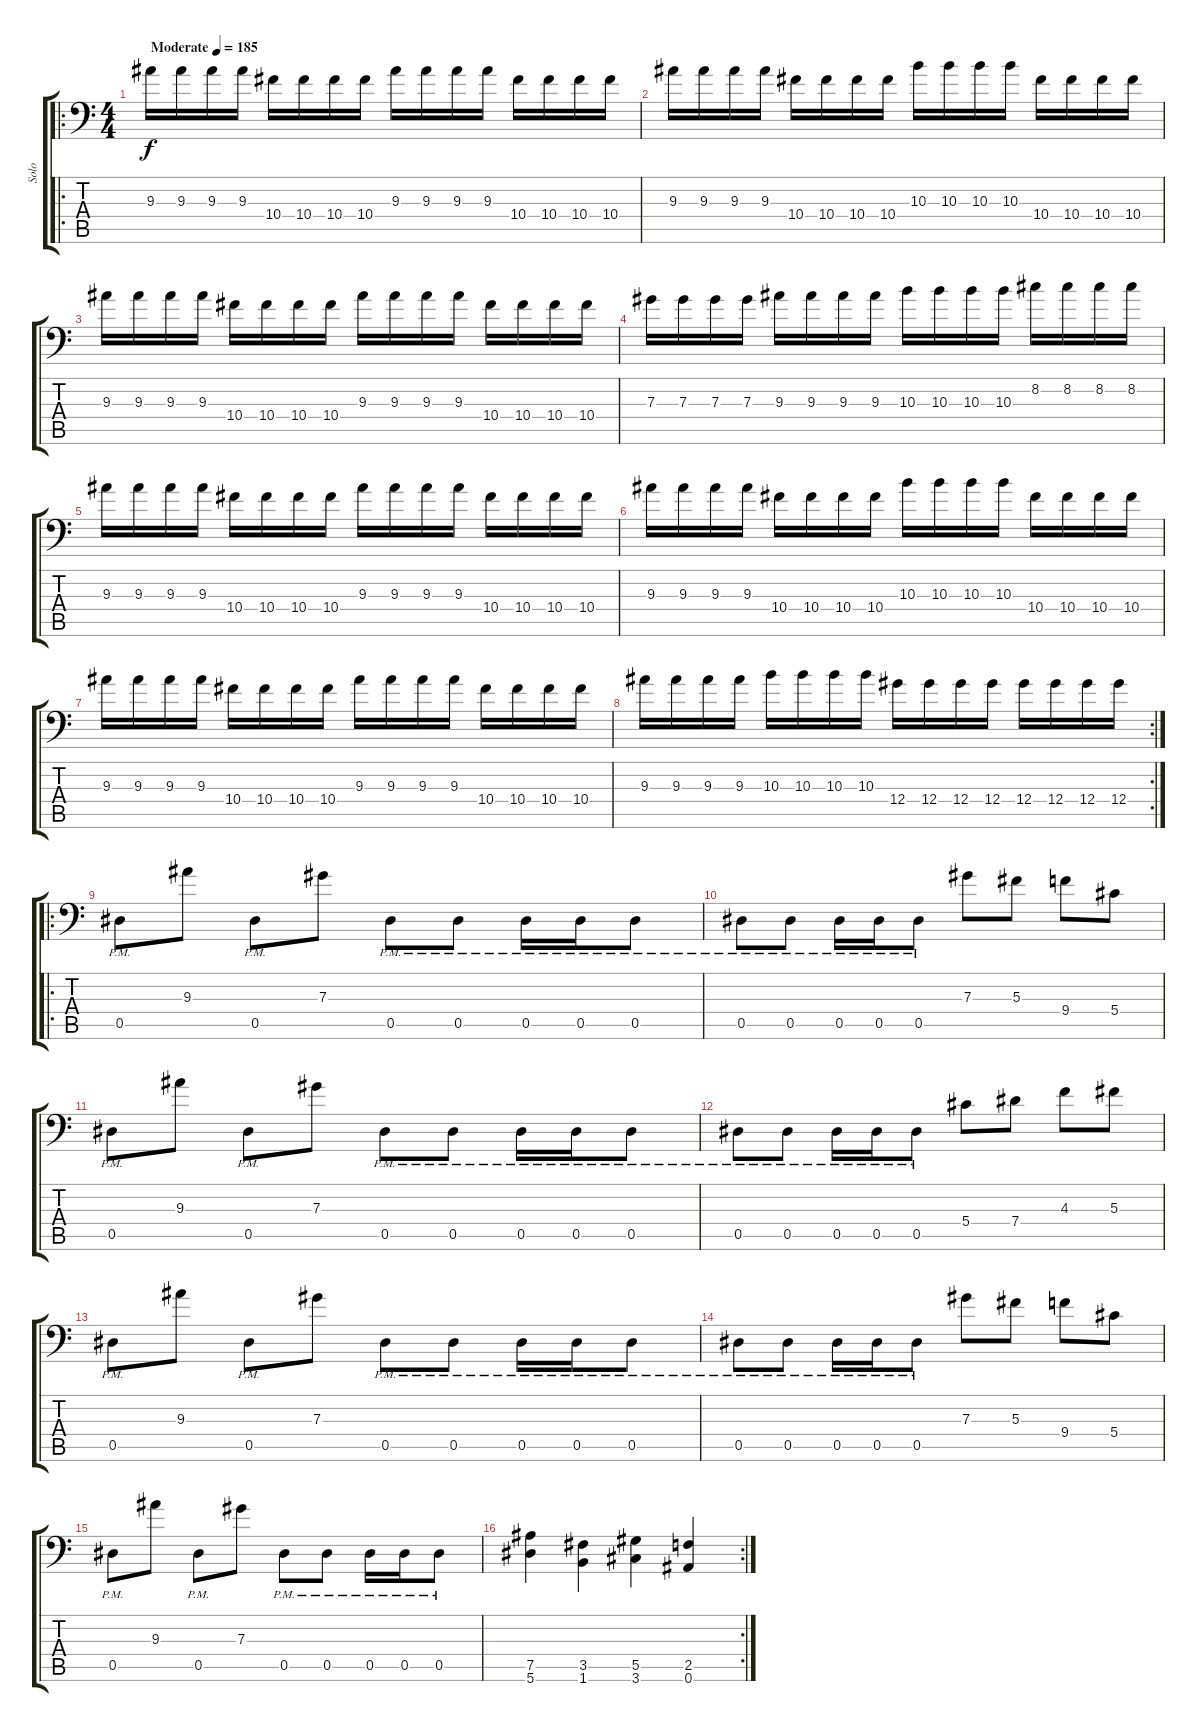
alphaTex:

\track ("Solo" "Solo") {instrument distortionguitar}
\staff {score tabs}
\tuning (Bb3 F3 Db3 Ab2 Eb2 Bb1) {hide}
\ro
\ts (4 4)
\tempo (185 "Moderate")
\clef f4
\ks c
9.3.16{dy f instrument distortionguitar} 9.3.16 9.3.16 9.3.16 10.4.16 10.4.16 10.4.16 10.4.16 9.3.16 9.3.16 9.3.16 9.3.16 10.4.16 10.4.16 10.4.16 10.4.16 |
9.3.16 9.3.16 9.3.16 9.3.16 10.4.16 10.4.16 10.4.16 10.4.16 10.3.16 10.3.16 10.3.16 10.3.16 10.4.16 10.4.16 10.4.16 10.4.16 |
9.3.16 9.3.16 9.3.16 9.3.16 10.4.16 10.4.16 10.4.16 10.4.16 9.3.16 9.3.16 9.3.16 9.3.16 10.4.16 10.4.16 10.4.16 10.4.16 |
7.3.16 7.3.16 7.3.16 7.3.16 9.3.16 9.3.16 9.3.16 9.3.16 10.3.16 10.3.16 10.3.16 10.3.16 8.2.16 8.2.16 8.2.16 8.2.16 |
9.3.16 9.3.16 9.3.16 9.3.16 10.4.16 10.4.16 10.4.16 10.4.16 9.3.16 9.3.16 9.3.16 9.3.16 10.4.16 10.4.16 10.4.16 10.4.16 |
9.3.16 9.3.16 9.3.16 9.3.16 10.4.16 10.4.16 10.4.16 10.4.16 10.3.16 10.3.16 10.3.16 10.3.16 10.4.16 10.4.16 10.4.16 10.4.16 |
9.3.16 9.3.16 9.3.16 9.3.16 10.4.16 10.4.16 10.4.16 10.4.16 9.3.16 9.3.16 9.3.16 9.3.16 10.4.16 10.4.16 10.4.16 10.4.16 |
\rc 2
9.3.16 9.3.16 9.3.16 9.3.16 10.3.16 10.3.16 10.3.16 10.3.16 12.4.16 12.4.16 12.4.16 12.4.16 12.4.16 12.4.16 12.4.16 12.4.16 |
\ro
0.5{pm}.8 9.3.8 0.5{pm}.8 7.3.8 0.5{pm}.8 0.5{pm}.8 0.5{pm}.16 0.5{pm}.16 0.5{pm}.8 |
0.5{pm}.8 0.5{pm}.8 0.5{pm}.16 0.5{pm}.16 0.5{pm}.8 7.3.8 5.3.8 9.4.8 5.4.8 |
0.5{pm}.8 9.3.8 0.5{pm}.8 7.3.8 0.5{pm}.8 0.5{pm}.8 0.5{pm}.16 0.5{pm}.16 0.5{pm}.8 |
0.5{pm}.8 0.5{pm}.8 0.5{pm}.16 0.5{pm}.16 0.5{pm}.8 5.4.8 7.4.8 4.3.8 5.3.8 |
0.5{pm}.8 9.3.8 0.5{pm}.8 7.3.8 0.5{pm}.8 0.5{pm}.8 0.5{pm}.16 0.5{pm}.16 0.5{pm}.8 |
0.5{pm}.8 0.5{pm}.8 0.5{pm}.16 0.5{pm}.16 0.5{pm}.8 7.3.8 5.3.8 9.4.8 5.4.8 |
0.5{pm}.8 9.3.8 0.5{pm}.8 7.3.8 0.5{pm}.8 0.5{pm}.8 0.5{pm}.16 0.5{pm}.16 0.5{pm}.8 |
\rc 2
(7.5 5.6).4 (3.5 1.6).4 (5.5 3.6).4 (2.5 0.6).4
